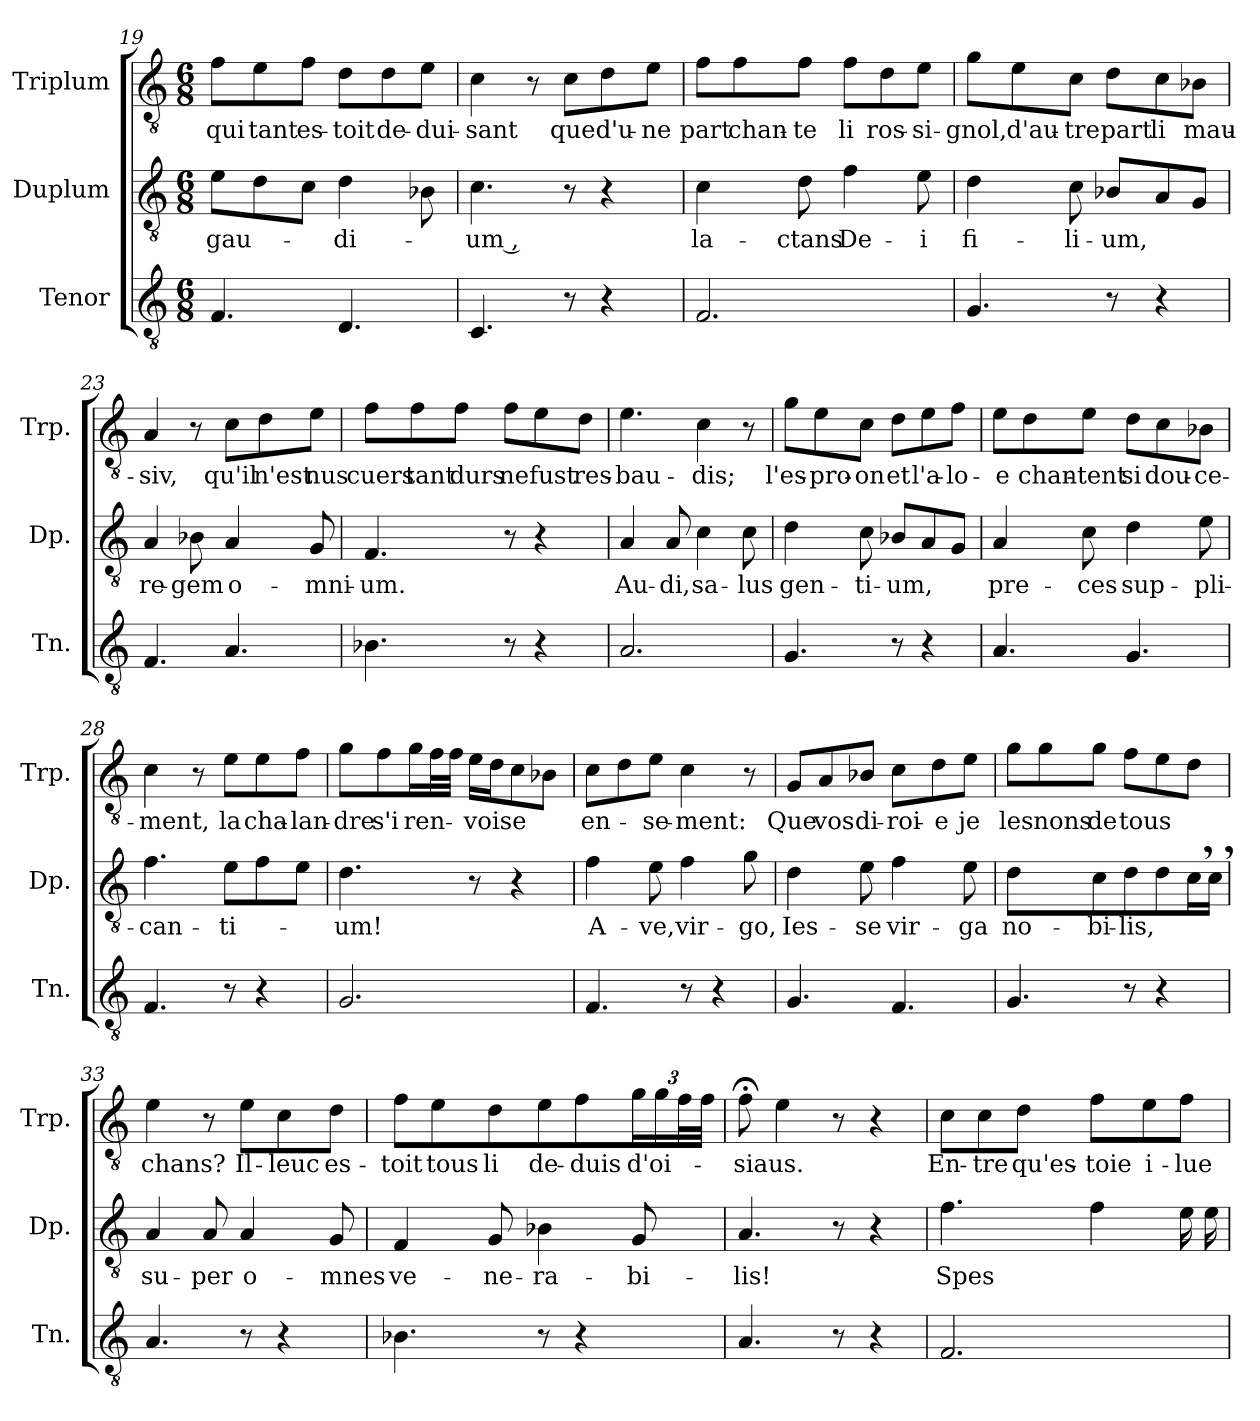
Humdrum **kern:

**kern	**kern	**text	**kern	**text
*part3	*part2	*part2	*part1	*part1
*staff3	*staff2	*staff2	*staff1	*staff1
*I"Tenor	*I"Duplum	*	*I"Triplum	*
*I'Tn.	*I'Dp.	*	*I'Trp.	*
!!LO:LB:g=z
*clefGv2	*clefGv2	*	*clefGv2	*
*k[]	*k[]	*	*k[]	*
*M6/8	*M6/8	*	*M6/8	*
=19	=19	=19	=19	=19
!	!	!LO:LY:b	!	!LO:LY:b
4.F/	8e\L	gau-	8f\L	qui
!	!	!	!	!LO:LY:b
.	8d\	.	8e\	tant
!	!	!	!	!LO:LY:b
.	8c\J	.	8f\J	es-
!	!	!LO:LY:b	!	!LO:LY:b
4.D/	4d\	-di-	8d\L	-toit
!	!	!	!	!LO:LY:b
.	.	.	8d\	de-
!	!	!	!	!LO:LY:b
.	8B-X\	.	8e\J	-dui-
=20	=20	=20	=20	=20
!	!	!LO:LY:b	!	!LO:LY:b
4.C/	4.c\	-um ,	4c\	-sant
.	.	.	8r	.
!	!	!	!	!LO:LY:b
8r	8r	.	8c\L	que
!	!	!	!	!LO:LY:b
4r	4r	.	8d\	d'u-
!	!	!	!	!LO:LY:b
.	.	.	8e\J	-ne
=21	=21	=21	=21	=21
!	!	!LO:LY:b	!	!LO:LY:b
2.F/	4c\	la-	8f\L	part
!	!	!	!	!LO:LY:b
.	.	.	8f\	chan-
!	!	!LO:LY:b	!	!LO:LY:b
.	8d\	-ctans	8f\J	-te
!	!	!LO:LY:b	!	!LO:LY:b
.	4f\	De-	8f\L	li
!	!	!	!	!LO:LY:b
.	.	.	8d\	ros-
!	!	!LO:LY:b	!	!LO:LY:b
.	8e\	-i	8e\J	-si-
=22	=22	=22	=22	=22
!	!	!LO:LY:b	!	!LO:LY:b
4.G/	4d\	fi-	8g\L	-gnol,
!	!	!	!	!LO:LY:b
.	.	.	8e\	d'au-
!	!	!LO:LY:b	!	!LO:LY:b
.	8c\	-li-	8c\J	-tre
!	!	!LO:LY:b	!	!LO:LY:b
8r	8B-X/L	-um,	8d\L	part
!	!	!	!	!LO:LY:b
4r	8A/	.	8c\	li
!	!	!	!	!LO:LY:b
.	8G/J	.	8B-i\J	mau-
!!LO:LB:g=z
=23	=23	=23	=23	=23
!	!	!LO:LY:b	!	!LO:LY:b
4.F/	4A/	re-	4A/	-siv,
!	!	!LO:LY:b	!	!
.	8B-X\	-gem	8r	.
!	!	!LO:LY:b	!	!LO:LY:b
4.A/	4A/	o-	8c\L	qu'il
!	!	!	!	!LO:LY:b
.	.	.	8d\	n'est
!	!	!LO:LY:b	!	!LO:LY:b
.	8G/	-mni-	8e\J	nus
=24	=24	=24	=24	=24
!	!	!LO:LY:b	!	!LO:LY:b
4.B-X\	4.F/	-um.	8f\L	cuers
!	!	!	!	!LO:LY:b
.	.	.	8f\	tant
!	!	!	!	!LO:LY:b
.	.	.	8f\J	durs
!	!	!	!	!LO:LY:b
8r	8r	.	8f\L	ne
!	!	!	!	!LO:LY:b
4r	4r	.	8e\	fust
!	!	!	!	!LO:LY:b
.	.	.	8d\J	res-
=25	=25	=25	=25	=25
!	!	!LO:LY:b	!	!LO:LY:b
2.A/	4A/	Au-	4.e\	-bau-
!	!	!LO:LY:b	!	!
.	8A/	-di,	.	.
!	!	!LO:LY:b	!	!LO:LY:b
.	4c\	sa-	4c\	-dis;
!	!	!LO:LY:b	!	!
.	8c\	-lus	8r	.
=26	=26	=26	=26	=26
!	!	!LO:LY:b	!	!LO:LY:b
4.G/	4d\	gen-	8g\L	l'es-
!	!	!	!	!LO:LY:b
.	.	.	8e\	-pro-
!	!	!LO:LY:b	!	!LO:LY:b
.	8c\	-ti-	8c\J	-on
!	!	!LO:LY:b	!	!LO:LY:b
8r	8B-X/L	-um,	8d\L	et
!	!	!	!	!LO:LY:b
4r	8A/	.	8e\	l'a-
!	!	!	!	!LO:LY:b
.	8G/J	.	8f\J	-lo-
!!LO:PB:g=z
=27	=27	=27	=27	=27
!	!	!LO:LY:b	!	!LO:LY:b
4.A/	4A/	pre-	8e\L	-e
!	!	!	!	!LO:LY:b
.	.	.	8d\	chan-
!	!	!LO:LY:b	!	!LO:LY:b
.	8c\	-ces	8e\J	-tent
!	!	!LO:LY:b	!	!LO:LY:b
4.G/	4d\	sup-	8d\L	si
!	!	!	!	!LO:LY:b
.	.	.	8c\	dou-
!	!	!LO:LY:b	!	!LO:LY:b
.	8e\	-pli-	8B-i\J	-ce-
=28	=28	=28	=28	=28
!	!	!LO:LY:b	!	!LO:LY:b
4.F/	4.f\	-can-	4c\	-ment,
.	.	.	8r	.
!	!	!LO:LY:b	!	!LO:LY:b
8r	8e\L	-ti-	8e\L	la
!	!	!	!	!LO:LY:b
4r	8f\	.	8e\	cha-
!	!	!	!	!LO:LY:b
.	8e\J	.	8f\J	-lan-
=29	=29	=29	=29	=29
!	!	!LO:LY:b	!	!LO:LY:b
2.G/	4.d\	-um!	8g\L	-dre
!	!	!	!	!LO:LY:b
.	.	.	8f\	s'i
!	!	!	!	!LO:LY:b
.	.	.	16g\L	ren-
*	*	*	*tremolo	*
.	.	.	32f\	.
.	.	.	32f\JJJ	.
*	*	*	*Xtremolo	*
!	!	!	!	!LO:LY:b
.	8r	.	16e\LL	-voise
.	.	.	16d\J	.
.	4r	.	8c\	.
.	.	.	8B-i\J	.
=30	=30	=30	=30	=30
!	!	!LO:LY:b	!	!LO:LY:b
4.F/	4f\	A-	8c\L	en-
.	.	.	8d\	.
!	!	!LO:LY:b	!	!LO:LY:b
.	8e\	-ve,	8e\J	-se-
!	!	!LO:LY:b	!	!LO:LY:b
8r	4f\	vir-	4c\	-ment:
4r	.	.	.	.
!	!	!LO:LY:b	!	!
.	8g\	-go,	8r	.
=31	=31	=31	=31	=31
!	!	!LO:LY:b	!	!LO:LY:b
4.G/	4d\	Ies-	8G/L	Que
!	!	!	!	!LO:LY:b
.	.	.	8A/	vos
!	!	!LO:LY:b	!	!LO:LY:b
.	8e\	-se	8B-i/J	di-
!	!	!LO:LY:b	!	!LO:LY:b
4.F/	4f\	vir-	8c\L	-roi-
!	!	!	!	!LO:LY:b
.	.	.	8d\	-e
!	!	!LO:LY:b	!	!LO:LY:b
.	8e\	-ga	8e\J	je
!!LO:LB:g=z
=32	=32	=32	=32	=32
!	!	!LO:LY:b	!	!LO:LY:b
4.G/	4d\	no-	8g\L	les
!	!	!	!	!LO:LY:b
.	.	.	8g\	nons
!	!	!LO:LY:b	!	!LO:LY:b
.	8c\	-bi-	8g\J	de
!	!	!LO:LY:b	!	!LO:LY:b
8r	8d\L	-lis,	8f\L	tous
4r	8d\	.	8e\	.
*	*tremolo	*	*	*
.	16c,\	.	8d\J	.
.	16c,\JJ	.	.	.
*	*Xtremolo	*	*	*
=33	=33	=33	=33	=33
!	!	!LO:LY:b	!	!LO:LY:b
4.A/	4A/	su-	4e\	chans?
!	!	!LO:LY:b	!	!
.	8A/	-per	8r	.
!	!	!LO:LY:b	!	!LO:LY:b
8r	4A/	o-	8e\L	Il-
!	!	!	!	!LO:LY:b
4r	.	.	8c\	-leuc
!	!	!LO:LY:b	!	!LO:LY:b
.	8G/	-mnes	8d\J	es-
=34	=34	=34	=34	=34
!	!	!LO:LY:b	!	!LO:LY:b
4.B-X\	4F/	ve-	8f\L	-toit
!	!	!	!	!LO:LY:b
.	.	.	8e\	tous
!	!	!LO:LY:b	!	!LO:LY:b
.	8G/	-ne-	8d\J	li
!	!	!LO:LY:b	!	!LO:LY:b
8r	4B-X\	-ra-	8e\L	de-
!	!	!	!	!LO:LY:b
4r	.	.	8f\	-duis
!	!	!LO:LY:b	!	!
*	*	*	*Xbrackettup	*
!	!	!	!	!LO:LY:b
.	8G/	-bi-	24g\L	d'oi-
.	.	.	24g\	.
*	*	*	*tremolo	*
.	.	.	48f\	.
.	.	.	48f\JJJ	.
*	*	*	*Xtremolo	*
=35	=35	=35	=35	=35
!	!	!LO:LY:b	!	!LO:LY:b
4.A/	4.A/	-lis!	8f;<\	-siaus.
.	.	.	4e\	.
8r	8r	.	8r	.
4r	4r	.	4r	.
!!LO:LB:g=z
=36	=36	=36	=36	=36
!	!	!LO:LY:b	!	!LO:LY:b
2.F/	4.f\	Spes	8c\L	En-
!	!	!	!	!LO:LY:b
.	.	.	8c\	-tre
!	!	!	!	!LO:LY:b
.	.	.	8d\J	qu'es-
!	!	!	!	!LO:LY:b
.	4f\	.	8f\L	-toie
!	!	!	!	!LO:LY:b
.	.	.	8e\	i-
!	!	!	!	!LO:LY:b
*	*tremolo	*	*	*
.	16e\	.	8f\J	-lue-
.	16e\	.	.	.
*	*Xtremolo	*	*	*
=	=	=	=	=
*-	*-	*-	*-	*-
